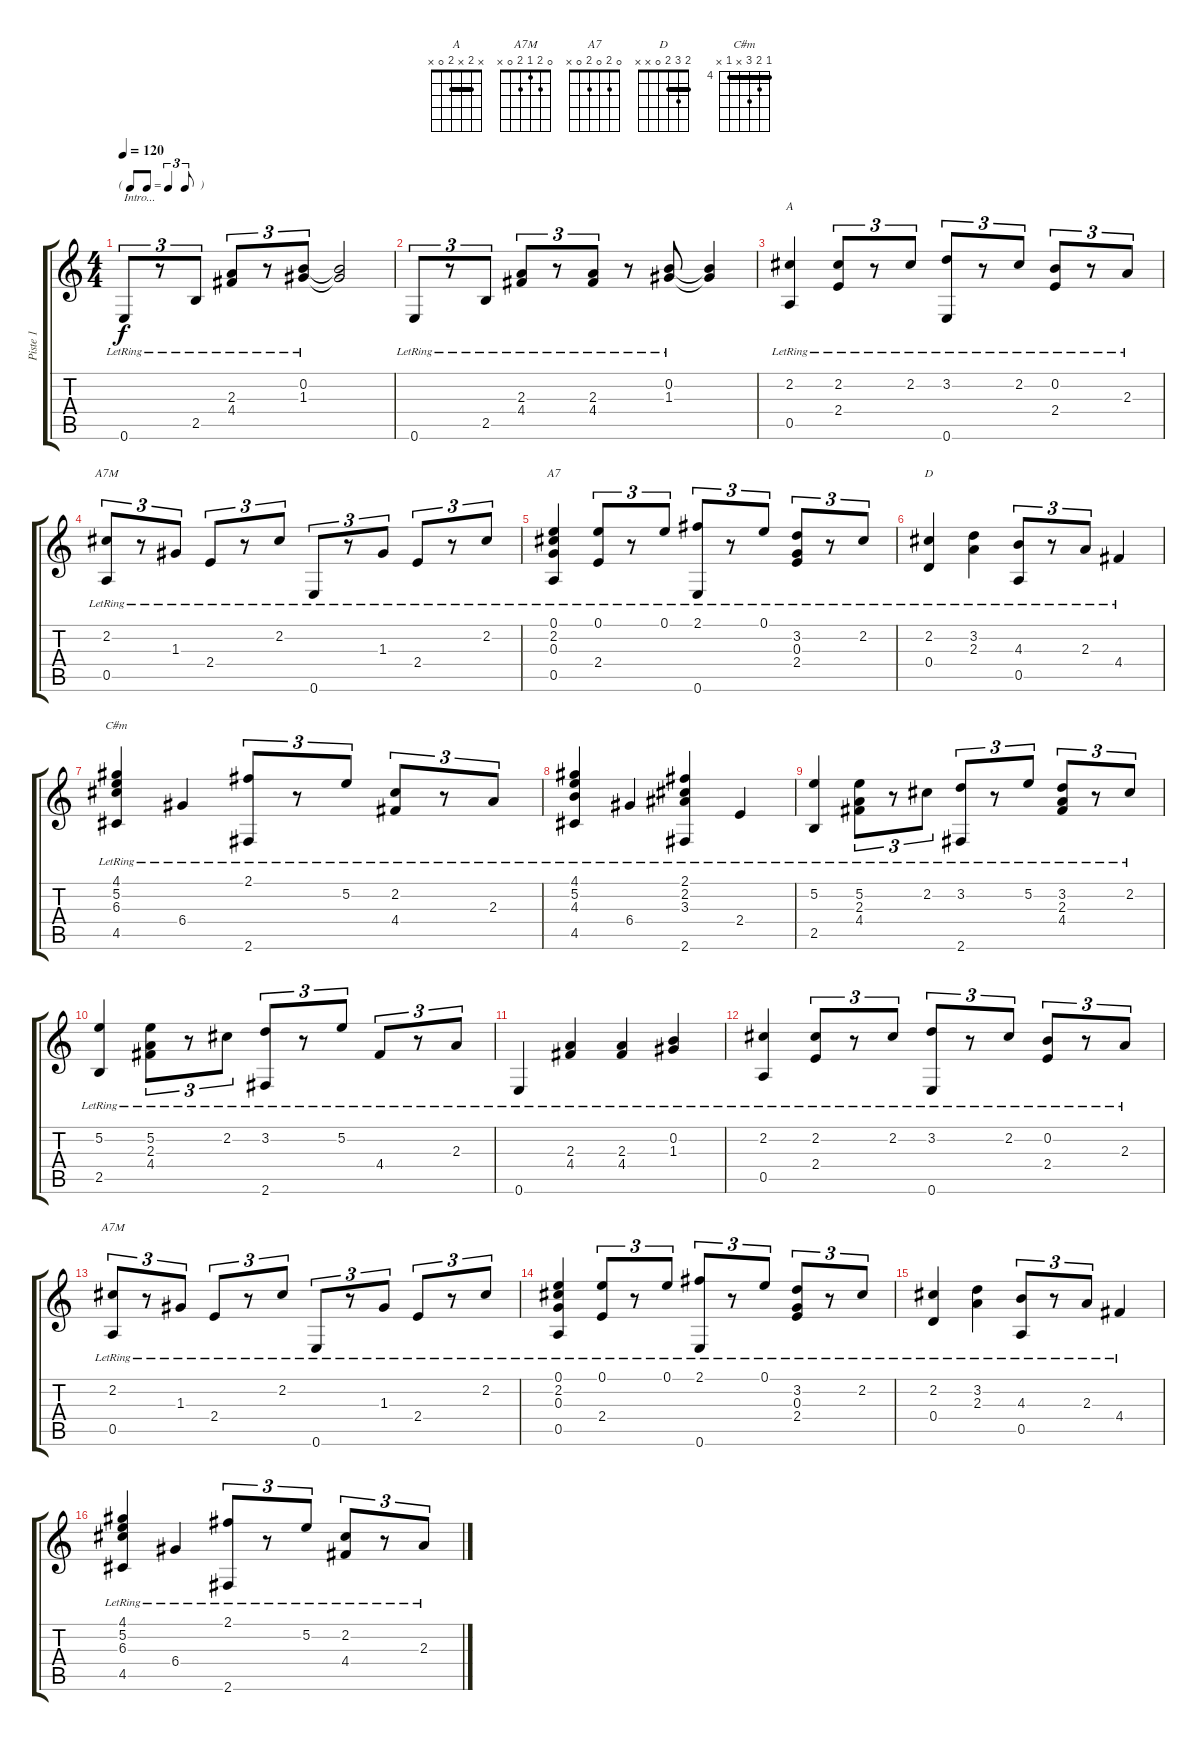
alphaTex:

\track ("Piste 1" "Piste 1") {instrument acousticguitarnylon}
\staff {score tabs}
\tuning (E4 B3 G3 D3 A2 E2) {hide}
\chord ("A" x 2 x 2 0 x) {barre 2}
\chord ("A7M" x 2 1 2 0 x)
\chord ("A7" 0 2 0 2 0 x)
\chord ("D" 2 3 2 0 x x) {barre 2}
\chord ("C#m" 4 5 6 x 4 x) {firstfret 4 barre 4}
\chord ("A7M" 0 2 1 2 0 x)
\ts (4 4)
\tf triplet8th
\tempo 120
\clef g2
\ks c
0.6{lr}.8{tu (3 2) txt "Intro..." dy f instrument acousticguitarnylon} r.8{tu (3 2)} 2.5{lr}.8{tu (3 2)} (2.3{lr} 4.4{lr}).8{tu (3 2)} r.8{tu (3 2)} (0.2{lr} 1.3{lr}).8{tu (3 2)} (0.2{t} 1.3{t}).2 |
0.6{lr}.8{tu (3 2)} r.8{tu (3 2)} 2.5{lr}.8{tu (3 2)} (2.3{lr} 4.4{lr}).8{tu (3 2)} r.8{tu (3 2)} (2.3{lr} 4.4{lr}).8{tu (3 2)} r.8 (0.2{lr} 1.3{lr}).8 (0.2{t} 1.3{t}).4 |
(2.2{lr} 0.5{lr}).4{ch "A"} (2.2{lr} 2.4{lr}).8{tu (3 2)} r.8{tu (3 2)} 2.2{lr}.8{tu (3 2)} (3.2{lr} 0.6{lr}).8{tu (3 2)} r.8{tu (3 2)} 2.2{lr}.8{tu (3 2)} (0.2{lr} 2.4{lr}).8{tu (3 2)} r.8{tu (3 2)} 2.3{lr}.8{tu (3 2)} |
(2.2{lr} 0.5{lr}).8{tu (3 2) ch "A7M"} r.8{tu (3 2)} 1.3{lr}.8{tu (3 2)} 2.4{lr}.8{tu (3 2)} r.8{tu (3 2)} 2.2{lr}.8{tu (3 2)} 0.6{lr}.8{tu (3 2)} r.8{tu (3 2)} 1.3{lr}.8{tu (3 2)} 2.4{lr}.8{tu (3 2)} r.8{tu (3 2)} 2.2{lr}.8{tu (3 2)} |
(0.1{lr} 2.2{lr} 0.3{lr} 0.5{lr}).4{ch "A7"} (0.1{lr} 2.4{lr}).8{tu (3 2)} r.8{tu (3 2)} 0.1{lr}.8{tu (3 2)} (2.1{lr} 0.6{lr}).8{tu (3 2)} r.8{tu (3 2)} 0.1{lr}.8{tu (3 2)} (3.2{lr} 0.3{lr} 2.4{lr}).8{tu (3 2)} r.8{tu (3 2)} 2.2{lr}.8{tu (3 2)} |
(2.2{lr} 0.4{lr}).4{ch "D"} (3.2{lr} 2.3{lr}).4 (4.3{lr} 0.5{lr}).8{tu (3 2)} r.8{tu (3 2)} 2.3{lr}.8{tu (3 2)} 4.4{lr}.4 |
(4.1{lr} 5.2{lr} 6.3{lr} 4.5{lr}).4{ch "C#m"} 6.4{lr}.4 (2.1{lr} 2.6{lr}).8{tu (3 2)} r.8{tu (3 2)} 5.2{lr}.8{tu (3 2)} (2.2{lr} 4.4{lr}).8{tu (3 2)} r.8{tu (3 2)} 2.3{lr}.8{tu (3 2)} |
(4.1{lr} 5.2{lr} 4.3{lr} 4.5{lr}).4 6.4{lr}.4 (2.1{lr} 2.2{lr} 3.3{lr} 2.6{lr}).4 2.4{lr}.4 |
(5.2{lr} 2.5{lr}).4 (5.2{lr} 2.3{lr} 4.4{lr}).8{tu (3 2)} r.8{tu (3 2)} 2.2{lr}.8{tu (3 2)} (3.2{lr} 2.6{lr}).8{tu (3 2)} r.8{tu (3 2)} 5.2{lr}.8{tu (3 2)} (3.2{lr} 2.3{lr} 4.4{lr}).8{tu (3 2)} r.8{tu (3 2)} 2.2{lr}.8{tu (3 2)} |
(5.2{lr} 2.5{lr}).4 (5.2{lr} 2.3{lr} 4.4{lr}).8{tu (3 2)} r.8{tu (3 2)} 2.2{lr}.8{tu (3 2)} (3.2{lr} 2.6{lr}).8{tu (3 2)} r.8{tu (3 2)} 5.2{lr}.8{tu (3 2)} 4.4{lr}.8{tu (3 2)} r.8{tu (3 2)} 2.3{lr}.8{tu (3 2)} |
0.6{lr}.4 (2.3{lr} 4.4{lr}).4 (2.3{lr} 4.4{lr}).4 (0.2{lr} 1.3{lr}).4 |
(2.2{lr} 0.5{lr}).4 (2.2{lr} 2.4{lr}).8{tu (3 2)} r.8{tu (3 2)} 2.2{lr}.8{tu (3 2)} (3.2{lr} 0.6{lr}).8{tu (3 2)} r.8{tu (3 2)} 2.2{lr}.8{tu (3 2)} (0.2{lr} 2.4{lr}).8{tu (3 2)} r.8{tu (3 2)} 2.3{lr}.8{tu (3 2)} |
(2.2{lr} 0.5{lr}).8{tu (3 2) ch "A7M"} r.8{tu (3 2)} 1.3{lr}.8{tu (3 2)} 2.4{lr}.8{tu (3 2)} r.8{tu (3 2)} 2.2{lr}.8{tu (3 2)} 0.6{lr}.8{tu (3 2)} r.8{tu (3 2)} 1.3{lr}.8{tu (3 2)} 2.4{lr}.8{tu (3 2)} r.8{tu (3 2)} 2.2{lr}.8{tu (3 2)} |
(0.1{lr} 2.2{lr} 0.3{lr} 0.5{lr}).4 (0.1{lr} 2.4{lr}).8{tu (3 2)} r.8{tu (3 2)} 0.1{lr}.8{tu (3 2)} (2.1{lr} 0.6{lr}).8{tu (3 2)} r.8{tu (3 2)} 0.1{lr}.8{tu (3 2)} (3.2{lr} 0.3{lr} 2.4{lr}).8{tu (3 2)} r.8{tu (3 2)} 2.2{lr}.8{tu (3 2)} |
(2.2{lr} 0.4{lr}).4 (3.2{lr} 2.3{lr}).4 (4.3{lr} 0.5{lr}).8{tu (3 2)} r.8{tu (3 2)} 2.3{lr}.8{tu (3 2)} 4.4{lr}.4 |
(4.1{lr} 5.2{lr} 6.3{lr} 4.5{lr}).4 6.4{lr}.4 (2.1{lr} 2.6{lr}).8{tu (3 2)} r.8{tu (3 2)} 5.2{lr}.8{tu (3 2)} (2.2{lr} 4.4{lr}).8{tu (3 2)} r.8{tu (3 2)} 2.3{lr}.8{tu (3 2)}
